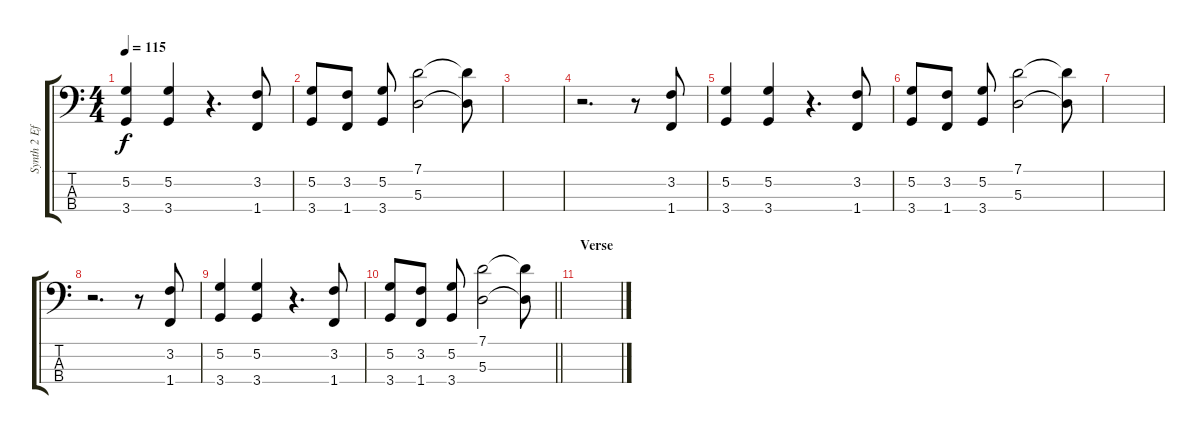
\track ("Synth 2 Effect" "Synth 2 Ef") {instrument electricbasspick}
\staff {score tabs}
\tuning (G2 D2 A1 E1) {hide}
\ts (4 4)
\tempo 115
\clef f4
\ks c
(5.2 3.4).4{dy f} (5.2 3.4).4 r.4{d} (3.2 1.4).8 |
(5.2 3.4).8 (3.2 1.4).8 (5.2 3.4).8 (7.1 5.3).2 (7.1{t} 5.3{t}).8 |
|
r.2{d} r.8 (3.2 1.4).8 |
(5.2 3.4).4 (5.2 3.4).4 r.4{d} (3.2 1.4).8 |
(5.2 3.4).8 (3.2 1.4).8 (5.2 3.4).8 (7.1 5.3).2 (7.1{t} 5.3{t}).8 |
|
r.2{d} r.8 (3.2 1.4).8 |
(5.2 3.4).4 (5.2 3.4).4 r.4{d} (3.2 1.4).8 |
\barLineRight lightlight
(5.2 3.4).8 (3.2 1.4).8 (5.2 3.4).8 (7.1 5.3).2 (7.1{t} 5.3{t}).8 |
\section ("" "Verse")
